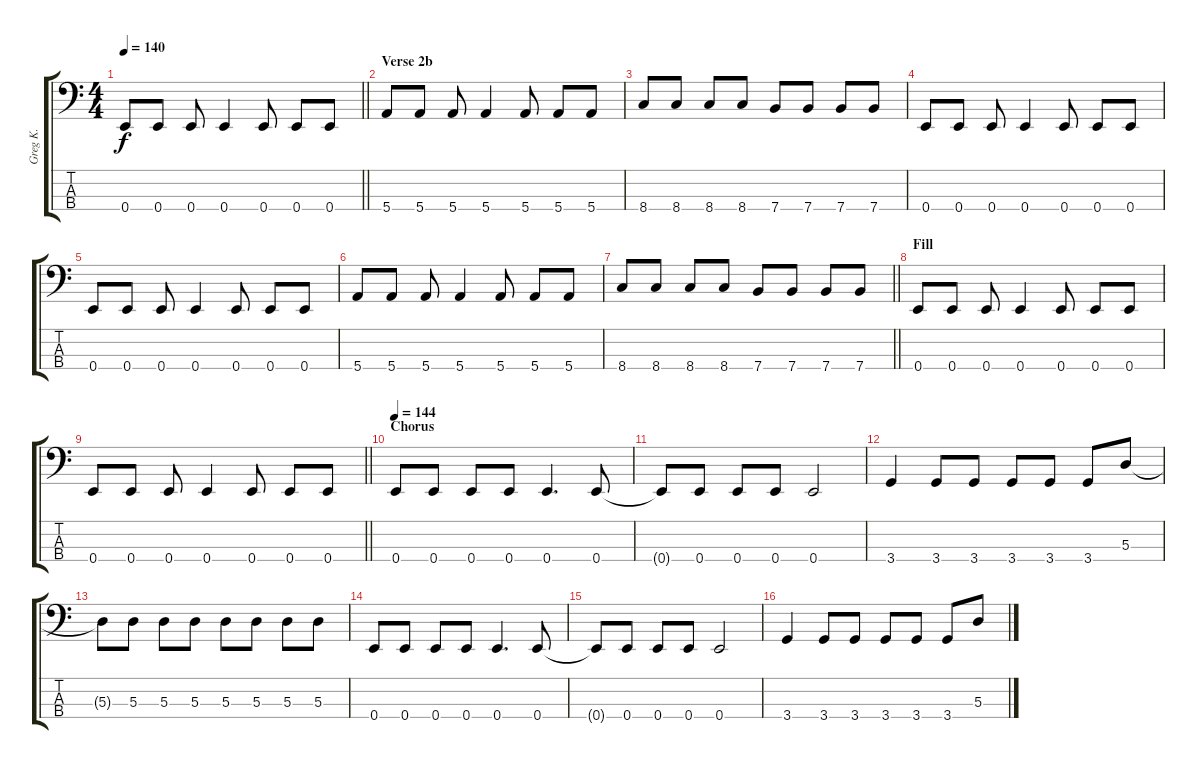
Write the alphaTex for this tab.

\track ("Greg K." "Greg K.") {instrument electricbassfinger}
\staff {score tabs}
\tuning (G2 D2 A1 E1) {hide}
\ts (4 4)
\tempo 140
\clef f4
\barLineRight lightlight
\ks c
0.4.8{dy f} 0.4.8 0.4.8 0.4.4 0.4.8 0.4.8 0.4.8 |
\section ("" "Verse 2b")
5.4.8 5.4.8 5.4.8 5.4.4 5.4.8 5.4.8 5.4.8 |
8.4.8 8.4.8 8.4.8 8.4.8 7.4.8 7.4.8 7.4.8 7.4.8 |
0.4.8 0.4.8 0.4.8 0.4.4 0.4.8 0.4.8 0.4.8 |
0.4.8 0.4.8 0.4.8 0.4.4 0.4.8 0.4.8 0.4.8 |
5.4.8 5.4.8 5.4.8 5.4.4 5.4.8 5.4.8 5.4.8 |
\barLineRight lightlight
8.4.8 8.4.8 8.4.8 8.4.8 7.4.8 7.4.8 7.4.8 7.4.8 |
\section ("" "Fill")
0.4.8 0.4.8 0.4.8 0.4.4 0.4.8 0.4.8 0.4.8 |
\barLineRight lightlight
0.4.8 0.4.8 0.4.8 0.4.4 0.4.8 0.4.8 0.4.8 |
\section ("" "Chorus")
\tempo 144
0.4.8 0.4.8 0.4.8 0.4.8 0.4.4{d} 0.4.8 |
0.4{t}.8 0.4.8 0.4.8 0.4.8 0.4.2 |
3.4.4 3.4.8 3.4.8 3.4.8 3.4.8 3.4.8 5.3.8 |
5.3{t}.8 5.3.8 5.3.8 5.3.8 5.3.8 5.3.8 5.3.8 5.3.8 |
0.4.8 0.4.8 0.4.8 0.4.8 0.4.4{d} 0.4.8 |
0.4{t}.8 0.4.8 0.4.8 0.4.8 0.4.2 |
3.4.4 3.4.8 3.4.8 3.4.8 3.4.8 3.4.8 5.3.8
